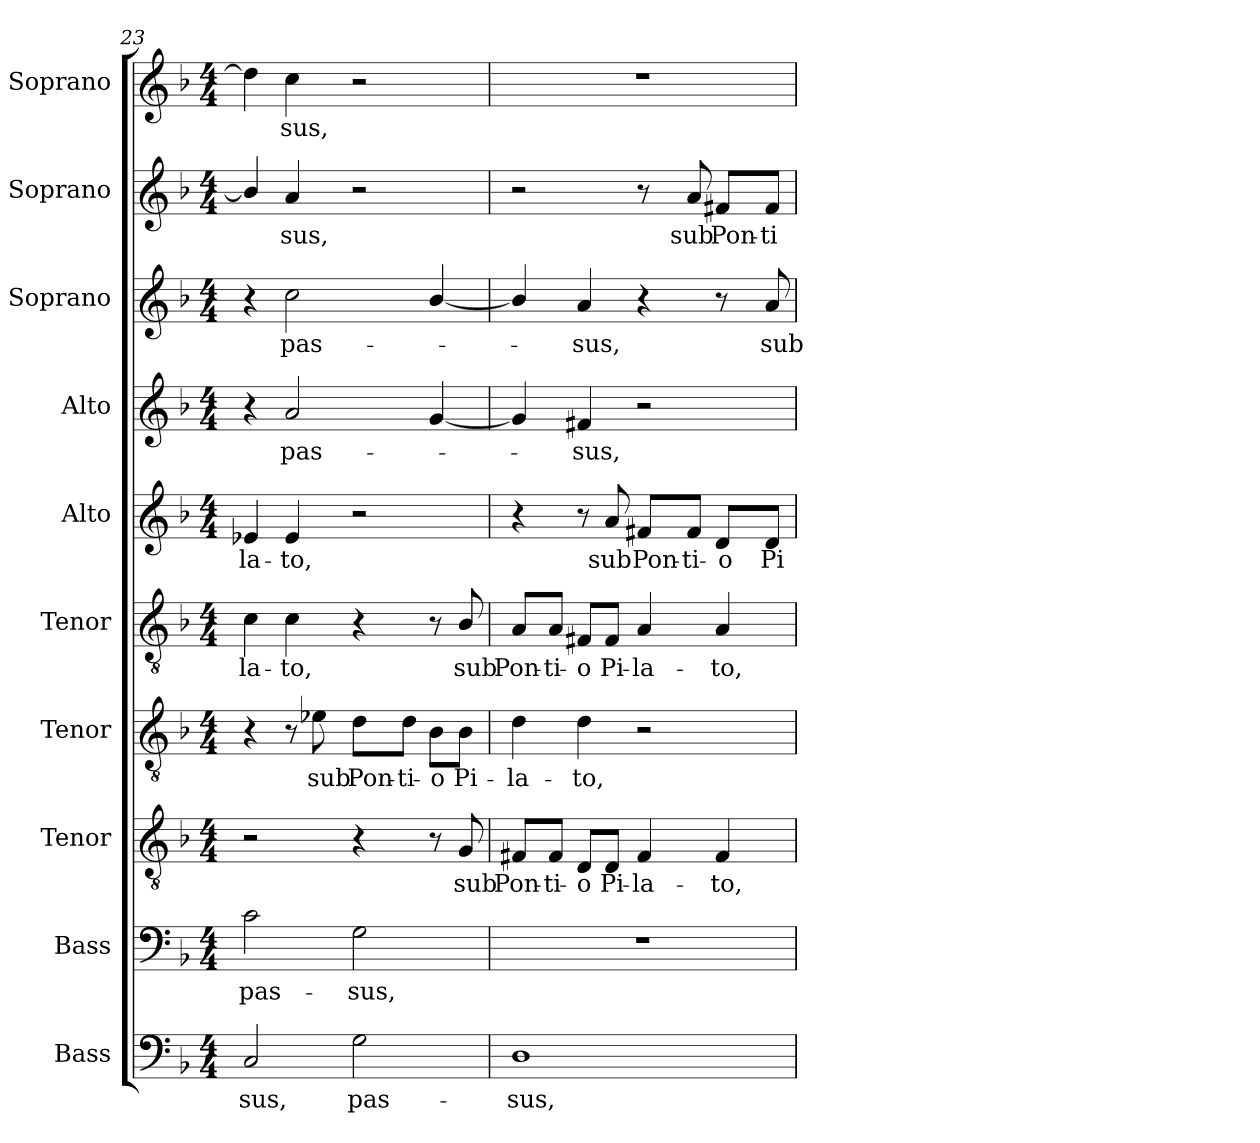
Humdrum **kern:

**kern	**text	**kern	**text	**kern	**text	**kern	**text	**kern	**text	**kern	**text	**kern	**text	**kern	**text	**kern	**text	**kern	**text
*part10	*part10	*part9	*part9	*part8	*part8	*part7	*part7	*part6	*part6	*part5	*part5	*part4	*part4	*part3	*part3	*part2	*part2	*part1	*part1
*staff10	*staff10	*staff9	*staff9	*staff8	*staff8	*staff7	*staff7	*staff6	*staff6	*staff5	*staff5	*staff4	*staff4	*staff3	*staff3	*staff2	*staff2	*staff1	*staff1
*I"Bass	*	*I"Bass	*	*I"Tenor	*	*I"Tenor	*	*I"Tenor	*	*I"Alto	*	*I"Alto	*	*I"Soprano	*	*I"Soprano	*	*I"Soprano	*
*I'B.	*	*I'B.	*	*I'T.	*	*I'T.	*	*I'T.	*	*I'A.	*	*I'A.	*	*I'S.	*	*I'S.	*	*I'S.	*
*clefF4	*	*clefF4	*	*clefGv2	*	*clefGv2	*	*clefGv2	*	*clefG2	*	*clefG2	*	*clefG2	*	*clefG2	*	*clefG2	*
*	*	*	*	*ITrd7c12	*	*ITrd7c12	*	*ITrd7c12	*	*	*	*	*	*	*	*	*	*	*
*k[b-]	*	*k[b-]	*	*k[b-]	*	*k[b-]	*	*k[b-]	*	*k[b-]	*	*k[b-]	*	*k[b-]	*	*k[b-]	*	*k[b-]	*
*F:	*	*F:	*	*F:	*	*F:	*	*F:	*	*F:	*	*F:	*	*F:	*	*F:	*	*F:	*
*M4/4	*	*M4/4	*	*M4/4	*	*M4/4	*	*M4/4	*	*M4/4	*	*M4/4	*	*M4/4	*	*M4/4	*	*M4/4	*
=23	=23	=23	=23	=23	=23	=23	=23	=23	=23	=23	=23	=23	=23	=23	=23	=23	=23	=23	=23
!	!LO:LY:b:color=#000000	!	!	!	!	!	!	!	!	!	!	!	!	!	!	!	!	!	!
!	!	!	!LO:LY:b:color=#000000	!	!	!	!	!	!	!	!	!	!	!	!	!	!	!	!
!	!	!	!	!	!	!	!	!	!LO:LY:b:color=#000000	!	!	!	!	!	!	!	!	!	!
!	!	!	!	!	!	!	!	!	!	!	!LO:LY:b:color=#000000	!	!	!	!	!	!	!	!
2Ci/	-sus,	2ci\	pas-	2r	.	4r	.	4Ci\	-la-	4e-Xi/	-la-	4r	.	4r	.	4b-i/]	.	4ddi\]	.
!	!	!	!	!	!	!	!	!	!LO:LY:b:color=#000000	!	!	!	!	!	!	!	!	!	!
!	!	!	!	!	!	!	!	!	!	!	!LO:LY:b:color=#000000	!	!	!	!	!	!	!	!
!	!	!	!	!	!	!	!	!	!	!	!	!	!LO:LY:b:color=#000000	!	!	!	!	!	!
!	!	!	!	!	!	!	!	!	!	!	!	!	!	!	!LO:LY:b:color=#000000	!	!	!	!
!	!	!	!	!	!	!	!	!	!	!	!	!	!	!	!	!	!LO:LY:b:color=#000000	!	!
!	!	!	!	!	!	!	!	!	!	!	!	!	!	!	!	!	!	!	!LO:LY:b:color=#000000
.	.	.	.	.	.	8r	.	4Ci\	-to,	4e-i/	-to,	2ai/	pas-	2cci\	pas-	4ai/	-sus,	4cci\	-sus,
!	!	!	!	!	!	!	!LO:LY:b:color=#000000	!	!	!	!	!	!	!	!	!	!	!	!
.	.	.	.	.	.	8E-Xi\	sub	.	.	.	.	.	.	.	.	.	.	.	.
!	!LO:LY:b:color=#000000	!	!	!	!	!	!	!	!	!	!	!	!	!	!	!	!	!	!
!	!	!	!LO:LY:b:color=#000000	!	!	!	!	!	!	!	!	!	!	!	!	!	!	!	!
!	!	!	!	!	!	!	!LO:LY:b:color=#000000	!	!	!	!	!	!	!	!	!	!	!	!
2Gi\	pas-	2Gi\	-sus,	4r	.	8Di\L	Pon-	4r	.	2r	.	.	.	.	.	2r	.	2r	.
!	!	!	!	!	!	!	!LO:LY:b:color=#000000	!	!	!	!	!	!	!	!	!	!	!	!
.	.	.	.	.	.	8Di\J	-ti-	.	.	.	.	.	.	.	.	.	.	.	.
!	!	!	!	!	!	!	!LO:LY:b:color=#000000	!	!	!	!	!	!	!	!	!	!	!	!
.	.	.	.	8r	.	8BB-i\L	-o	8r	.	.	.	[4gi/	.	[4b-i/	.	.	.	.	.
!	!	!	!	!	!LO:LY:b:color=#000000	!	!	!	!	!	!	!	!	!	!	!	!	!	!
!	!	!	!	!	!	!	!LO:LY:b:color=#000000	!	!	!	!	!	!	!	!	!	!	!	!
!	!	!	!	!	!	!	!	!	!LO:LY:b:color=#000000	!	!	!	!	!	!	!	!	!	!
.	.	.	.	8GGi/	sub	8BB-i\J	Pi-	8BB-i/	sub	.	.	.	.	.	.	.	.	.	.
!!LO:PB:g=z
=24	=24	=24	=24	=24	=24	=24	=24	=24	=24	=24	=24	=24	=24	=24	=24	=24	=24	=24	=24
!	!LO:LY:b:color=#000000	!	!	!	!	!	!	!	!	!	!	!	!	!	!	!	!	!	!
!	!	!	!	!	!LO:LY:b:color=#000000	!	!	!	!	!	!	!	!	!	!	!	!	!	!
!	!	!	!	!	!	!	!LO:LY:b:color=#000000	!	!	!	!	!	!	!	!	!	!	!	!
!	!	!	!	!	!	!	!	!	!LO:LY:b:color=#000000	!	!	!	!	!	!	!	!	!	!
1Di	-sus,	1r	.	8FF#Xi/L	Pon-	4Di\	-la-	8AAi/L	Pon-	4r	.	4gi/]	.	4b-i/]	.	2r	.	1r	.
!	!	!	!	!	!LO:LY:b:color=#000000	!	!	!	!	!	!	!	!	!	!	!	!	!	!
!	!	!	!	!	!	!	!	!	!LO:LY:b:color=#000000	!	!	!	!	!	!	!	!	!	!
.	.	.	.	8FF#i/J	-ti-	.	.	8AAi/J	-ti-	.	.	.	.	.	.	.	.	.	.
!	!	!	!	!	!LO:LY:b:color=#000000	!	!	!	!	!	!	!	!	!	!	!	!	!	!
!	!	!	!	!	!	!	!LO:LY:b:color=#000000	!	!	!	!	!	!	!	!	!	!	!	!
!	!	!	!	!	!	!	!	!	!LO:LY:b:color=#000000	!	!	!	!	!	!	!	!	!	!
!	!	!	!	!	!	!	!	!	!	!	!	!	!LO:LY:b:color=#000000	!	!	!	!	!	!
!	!	!	!	!	!	!	!	!	!	!	!	!	!	!	!LO:LY:b:color=#000000	!	!	!	!
.	.	.	.	8DDi/L	-o	4Di\	-to,	8FF#Xi/L	-o	8r	.	4f#Xi/	-sus,	4ai/	-sus,	.	.	.	.
!	!	!	!	!	!LO:LY:b:color=#000000	!	!	!	!	!	!	!	!	!	!	!	!	!	!
!	!	!	!	!	!	!	!	!	!LO:LY:b:color=#000000	!	!	!	!	!	!	!	!	!	!
!	!	!	!	!	!	!	!	!	!	!	!LO:LY:b:color=#000000	!	!	!	!	!	!	!	!
.	.	.	.	8DDi/J	Pi-	.	.	8FF#i/J	Pi-	8ai/	sub	.	.	.	.	.	.	.	.
!	!	!	!	!	!LO:LY:b:color=#000000	!	!	!	!	!	!	!	!	!	!	!	!	!	!
!	!	!	!	!	!	!	!	!	!LO:LY:b:color=#000000	!	!	!	!	!	!	!	!	!	!
!	!	!	!	!	!	!	!	!	!	!	!LO:LY:b:color=#000000	!	!	!	!	!	!	!	!
.	.	.	.	4FF#i/	-la-	2r	.	4AAi/	-la-	8f#Xi/L	Pon-	2r	.	4r	.	8r	.	.	.
!	!	!	!	!	!	!	!	!	!	!	!LO:LY:b:color=#000000	!	!	!	!	!	!	!	!
!	!	!	!	!	!	!	!	!	!	!	!	!	!	!	!	!	!LO:LY:b:color=#000000	!	!
.	.	.	.	.	.	.	.	.	.	8f#i/J	-ti-	.	.	.	.	8ai/	sub	.	.
!	!	!	!	!	!LO:LY:b:color=#000000	!	!	!	!	!	!	!	!	!	!	!	!	!	!
!	!	!	!	!	!	!	!	!	!LO:LY:b:color=#000000	!	!	!	!	!	!	!	!	!	!
!	!	!	!	!	!	!	!	!	!	!	!LO:LY:b:color=#000000	!	!	!	!	!	!	!	!
!	!	!	!	!	!	!	!	!	!	!	!	!	!	!	!	!	!LO:LY:b:color=#000000	!	!
.	.	.	.	4FF#i/	-to,	.	.	4AAi/	-to,	8di/L	-o	.	.	8r	.	8f#Xi/L	Pon-	.	.
!	!	!	!	!	!	!	!	!	!	!	!LO:LY:b:color=#000000	!	!	!	!	!	!	!	!
!	!	!	!	!	!	!	!	!	!	!	!	!	!	!	!LO:LY:b:color=#000000	!	!	!	!
!	!	!	!	!	!	!	!	!	!	!	!	!	!	!	!	!	!LO:LY:b:color=#000000	!	!
.	.	.	.	.	.	.	.	.	.	8di/J	Pi-	.	.	8ai/	sub	8f#i/J	-ti-	.	.
=	=	=	=	=	=	=	=	=	=	=	=	=	=	=	=	=	=	=	=
*-	*-	*-	*-	*-	*-	*-	*-	*-	*-	*-	*-	*-	*-	*-	*-	*-	*-	*-	*-
